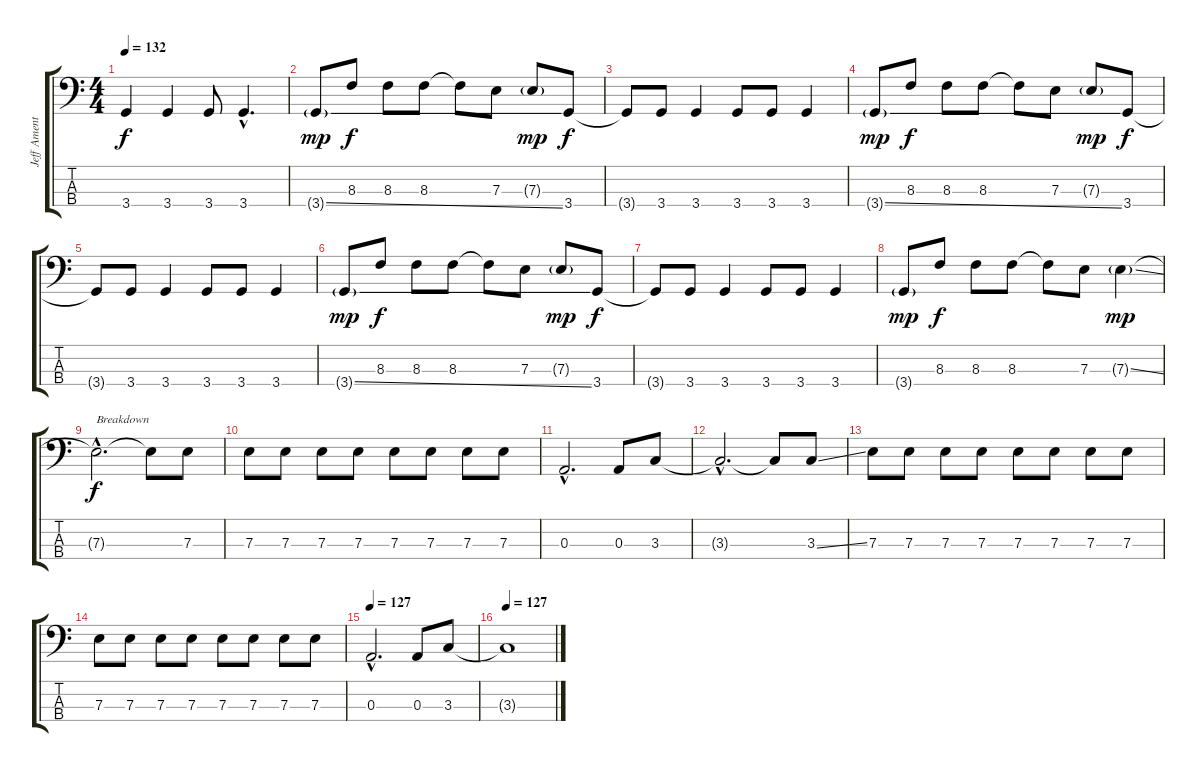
\track ("Jeff Ament" "Jeff Ament") {instrument electricbassfinger}
\staff {score tabs}
\tuning (G2 D2 A1 E1) {hide}
\ts (4 4)
\tempo 132
\clef f4
\ks c
3.4{t}.4{dy f} 3.4.4 3.4.8 3.4{hac}.4{d} |
3.4{ss g}.8{dy mp} 8.3.8{dy f} 8.3.8 8.3.8 8.3{t}.8 7.3.8 7.3{g}.8{dy mp} 3.4.8{dy f} |
3.4{t}.8 3.4.8 3.4.4 3.4.8 3.4.8 3.4.4 |
3.4{ss g}.8{dy mp} 8.3.8{dy f} 8.3.8 8.3.8 8.3{t}.8 7.3.8 7.3{g}.8{dy mp} 3.4.8{dy f} |
3.4{t}.8 3.4.8 3.4.4 3.4.8 3.4.8 3.4.4 |
3.4{ss g}.8{dy mp} 8.3.8{dy f} 8.3.8 8.3.8 8.3{t}.8 7.3.8 7.3{g}.8{dy mp} 3.4.8{dy f} |
3.4{t}.8 3.4.8 3.4.4 3.4.8 3.4.8 3.4.4 |
3.4{g}.8{dy mp} 8.3.8{dy f} 8.3.8 8.3.8 8.3{t}.8 7.3.8 7.3{ss g}.4{dy mp} |
7.3{hac t}.2{d txt "Breakdown" dy f} 7.3{t}.8 7.3.8 |
7.3.8 7.3.8 7.3.8 7.3.8 7.3.8 7.3.8 7.3.8 7.3.8 |
0.3{hac}.2{d} 0.3.8 3.3.8 |
3.3{hac t}.2{d} 3.3{t}.8 3.3{ss}.8 |
7.3.8 7.3.8 7.3.8 7.3.8 7.3.8 7.3.8 7.3.8 7.3.8 |
7.3.8 7.3.8 7.3.8 7.3.8 7.3.8 7.3.8 7.3.8 7.3.8 |
\tempo 127
0.3{hac}.2{d} 0.3.8 3.3.8 |
\tempo 127
3.3{t}.1
